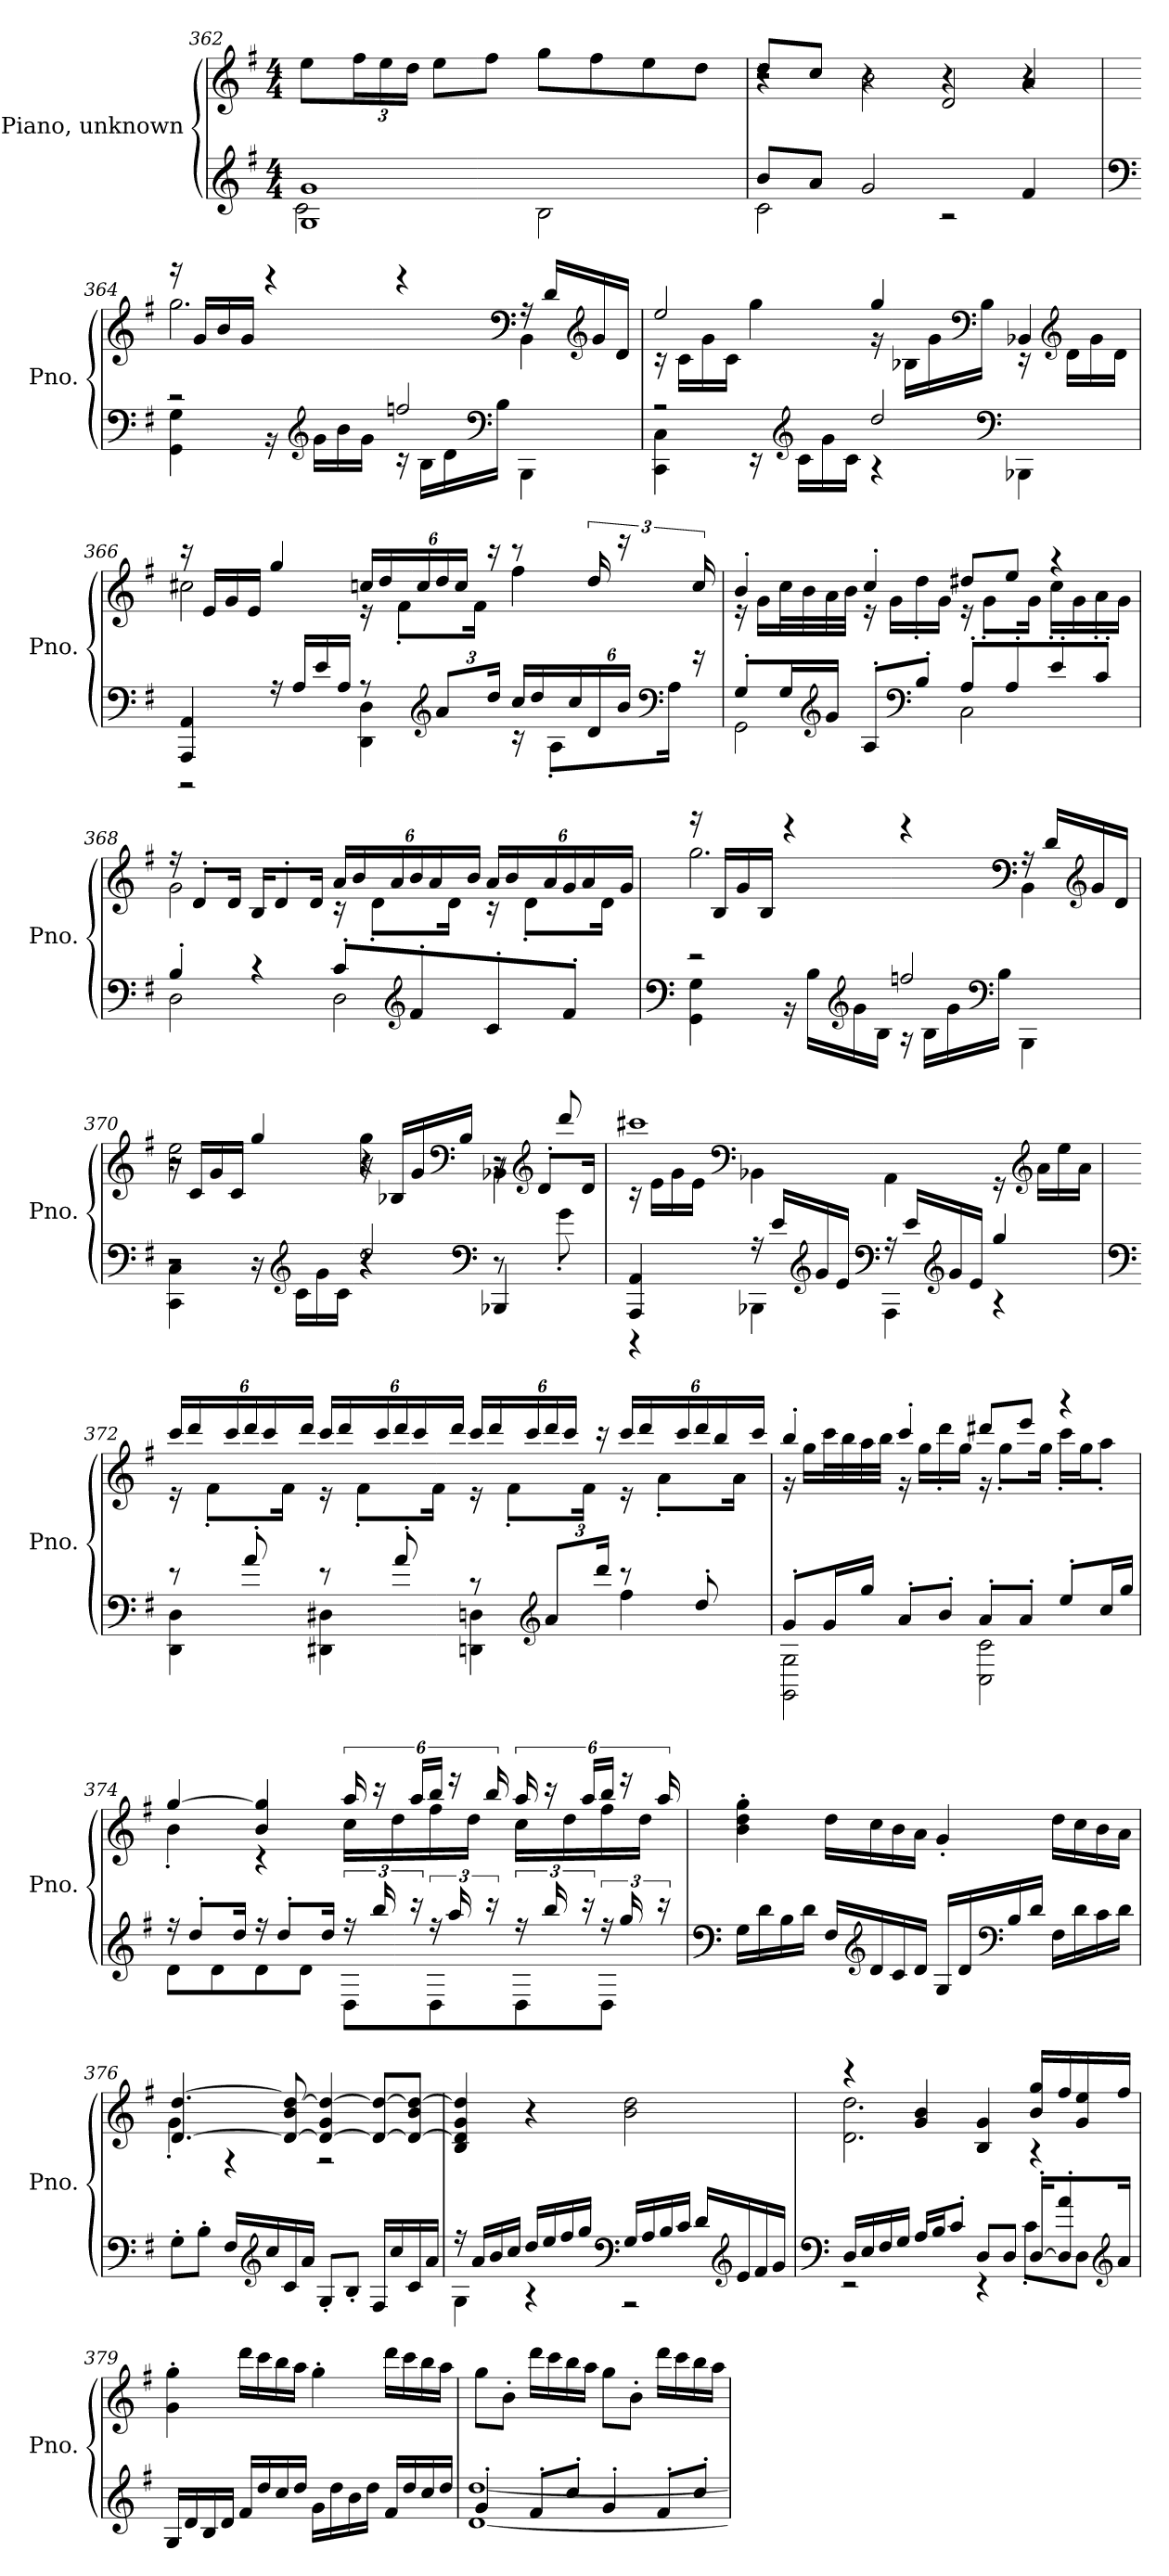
**kern	**kern
*part1	*part1
*staff2	*staff1
*I"Piano, unknown	*
*I'Pno.	*
*clefG2	*clefG2
*k[f#]	*k[f#]
*M4/4	*M4/4
=362	=362
*^	*
1G 1g	2c\	8ee\L
*	*	*Xbrackettup
.	.	24ff#\L
.	.	24ee\
.	.	24dd\JJ
.	.	8ee\L
.	.	8ff#\J
.	2B\	8gg\L
.	.	8ff#\
.	.	8ee\
.	.	8dd\J
=363	=363	=363
*	*	*^
*	*	*	*^
8b/L	2c\	8dd/L	4r	2r
8a/J	.	8cc/J	.	.
2g/	.	4r	2b\	.
.	2r	4r	.	2d/
4f#/	.	4a/	4r	.
*	*	*v	*v	*v
!!LO:LB:g=z
=364	=364	=364
*clefF4	*	*
*	*	*^
2r	4GG\ 4G\	16r	2.gg\
.	.	16g/LL	.
.	.	16b/	.
.	.	16g/JJ	.
.	16r	4r	.
*clefG2	*	*	*
.	16g\LL	.	.
.	16b\	.	.
.	16g\JJ	.	.
2ffn/	16r	4r	.
.	16B\LL	.	.
.	16d\	.	.
*clefF4	*	*	*
.	16B\JJ	.	.
*	*	*clefF4	*
.	4BBB\	16r	4BB\
.	.	16d/LL	.
*	*	*clefG2	*
.	.	16g/	.
.	.	16d/JJ	.
=365	=365	=365	=365
2r	4CC\ 4C\	2ee/	16r
.	.	.	16c\LL
.	.	.	16g\
.	.	.	16c\JJ
.	16r	.	4gg\
*clefG2	*	*	*
.	16c\LL	.	.
.	16g\	.	.
.	16c\JJ	.	.
2dd/	4r	4gg/	16r
.	.	.	16B-X\LL
.	.	.	16g\
*	*	*clefF4	*
.	.	.	16B-\JJ
*clefF4	*	*	*
.	4BBB-X\	4BB-X/	16r
*	*	*clefG2	*
.	.	.	16d\LL
.	.	.	16g\
.	.	.	16d\JJ
!!LO:LB:g=z	!!
=366	=366	=366	=366
4AAA/ 4AA/	2r	16r	2cc#X\
.	.	16e/LL	.
.	.	16g/	.
.	.	16e/JJ	.
16r	.	4gg/	.
16A/LL	.	.	.
16e/	.	.	.
16A/JJ	.	.	.
8r	4DD\ 4D\	24ccn/LL	16r
.	.	24dd/	.
.	.	.	8f#'\L
.	.	24cc/	.
*clefG2	*	*	*
*Xbrackettup	*	*brackettup	*
12a/L	.	24dd/	.
.	.	24cc/JJ	.
.	.	.	16f#\Jk
24dd/Jk	.	24r	.
24cc/LL	16r	8r	4ff#\
24dd/	.	.	.
.	8A'\L	.	.
24cc/	.	.	.
*brackettup	*	*	*
24d/	.	24dd/	.
24b/JJ	.	24r	.
*clefF4	*	*	*
.	16A\Jk	.	.
24r	.	24cc/	.
!!LO:LB:g=z	!!
=367	=367	=367	=367
8G'/L	2GG\	4b'/	16r
.	.	.	16g\LL
16G/L	.	.	32cc\L
.	.	.	32b\
*clefG2	*	*	*
16g/JJ	.	.	32a\
.	.	.	32b\JJJ
8A'/L	.	4cc'/	16r
.	.	.	16g\LL
*clefF4	*	*	*
8B'/J	.	.	16dd'\
.	.	.	16g\JJ
8A'/L	2C\	8dd#X/L	16r
.	.	.	8g'\L
8A'/	.	8ee/J	.
.	.	.	16g\Jk
8e'/	.	4r	16cc'\LL
.	.	.	16g\
8c'/J	.	.	16a'\
.	.	.	16g\JJ
=368	=368	=368	=368
4B'/	2D\	16r	2g\
.	.	8d'/L	.
.	.	16d/Jk	.
4r	.	16B/KL	.
.	.	8d'/	.
.	.	16d/Jk	.
*	*	*Xbrackettup	*
8c'/L	2D\	24a/LL	16r
.	.	24b/	.
.	.	.	8d'\L
.	.	24a/	.
*clefG2	*	*	*
8f#'/	.	24b/	.
.	.	24a/	.
.	.	.	16d\Jk
.	.	24b/JJ	.
8c'/	.	24a/LL	16r
.	.	24b/	.
.	.	.	8d'\L
.	.	24a/	.
8f#'/J	.	24g/	.
.	.	24a/	.
.	.	.	16d\Jk
.	.	24g/JJ	.
!!LO:LB:g=z	!!
=369	=369	=369	=369
*clefF4	*	*	*
2r	4GG\ 4G\	16r	2.gg\
.	.	16B/LL	.
.	.	16g/	.
.	.	16B/JJ	.
.	16r	4r	.
.	16B\LL	.	.
*clefG2	*	*	*
.	16g\	.	.
.	16B\JJ	.	.
2ffn/	16r	4r	.
.	16B\LL	.	.
.	16g\	.	.
*clefF4	*	*	*
.	16B\JJ	.	.
*	*	*clefF4	*
.	4BBB\	16r	4BB\
.	.	16d/LL	.
*	*	*clefG2	*
.	.	16g/	.
.	.	16d/JJ	.
!!LO:LB:g=z
=370	=370	=370	=370
*	*^	*	*^
2r	4CC\ 4C\	2r	2r	2ee\	16r
.	.	.	.	.	16c/LL
.	.	.	.	.	16g/
.	.	.	.	.	16c/JJ
.	16r	.	.	.	4gg/
*clefG2	*	*	*	*	*
.	16c\LL	.	.	.	.
.	16g\	.	.	.	.
.	16c\JJ	.	.	.	.
2dd/	4r	4r	4r	4gg\	16r
.	.	.	.	.	16B-X/LL
.	.	.	.	.	16g/
*	*	*	*clefF4	*	*
.	.	.	.	.	16B-/JJ
*clefF4	*	*	*	*	*
.	8r	4BBB-X/	8r	4BB-X\	16r
*	*	*	*clefG2	*	*
.	.	.	.	.	8d'/L
.	8g'\	.	8ddd/	.	.
.	.	.	.	.	16d/Jk
*	*v	*v	*	*	*
*	*	*	*v	*v
!!LO:PB:g=z
=371	=371	=371	=371
4AAA/ 4AA/	4r	1ccc#X	16r
.	.	.	16e\LL
.	.	.	16g\
.	.	.	16e\JJ
*	*	*clefF4	*
16r	4BBB-X\	.	4BB-X\
16e/LL	.	.	.
*clefG2	*	*	*
16g/	.	.	.
16e/JJ	.	.	.
*clefF4	*	*	*
16r	4AAA\	.	4AA\
16e/LL	.	.	.
*clefG2	*	*	*
16g/	.	.	.
16e/JJ	.	.	.
4gg/	4r	.	16r
*	*	*clefG2	*
.	.	.	16a\LL
.	.	.	16ee\
.	.	.	16a\JJ
!!LO:LB:g=z	!!
=372	=372	=372	=372
*clefF4	*	*	*
8r	4DD\ 4D\	24ccc/LL	16r
.	.	24ddd/	.
.	.	.	8f#'\L
.	.	24ccc/	.
8a'/	.	24ddd/	.
.	.	24ccc/	.
.	.	.	16f#\Jk
.	.	24ddd/JJ	.
8r	4DD#X\ 4D#X\	24ccc/LL	16r
.	.	24ddd/	.
.	.	.	8f#'\L
.	.	24ccc/	.
8a'/	.	24ddd/	.
.	.	24ccc/	.
.	.	.	16f#\Jk
.	.	24ddd/JJ	.
8r	4DDn\ 4Dn\	24ccc/LL	16r
.	.	24ddd/	.
.	.	.	8f#'\L
.	.	24ccc/	.
*clefG2	*	*	*
*Xbrackettup	*	*brackettup	*
12a/L	.	24ddd/	.
.	.	24ccc/JJ	.
.	.	.	16f#\Jk
24ddd/Jk	.	24r	.
*	*	*Xbrackettup	*
8r	4ff#\	24ccc/LL	16r
.	.	24ddd/	.
.	.	.	8a'\L
.	.	24ccc/	.
8dd'/	.	24ddd/	.
.	.	24bb/	.
.	.	.	16a\Jk
.	.	24ccc/JJ	.
!!LO:LB:g=z	!!
=373	=373	=373	=373
8g'/L	2GG\ 2G\	4bb'/	16r
.	.	.	16gg\LL
16g/L	.	.	32ccc\L
.	.	.	32bb\
16gg/JJ	.	.	32aa\
.	.	.	32bb\JJJ
8a'/L	.	4ccc'/	16r
.	.	.	16gg\LL
8b'/J	.	.	16ddd'\
.	.	.	16gg\JJ
8a'/L	2C\ 2c\	8ddd#X/L	16r
.	.	.	8gg'\L
8a'/J	.	8eee/J	.
.	.	.	16gg\Jk
8ee'/L	.	4r	16ccc'\LL
.	.	.	16gg\J
16cc/L	.	.	8aa'\J
16gg/JJ	.	.	.
=374	=374	=374	=374
16r	8d\L	[4gg/	4b'\
8dd'/L	.	.	.
.	8d\	.	.
16dd/Jk	.	.	.
16r	8d\	4b/ 4gg/]	4r
8dd'/L	.	.	.
.	8d\J	.	.
16dd/Jk	.	.	.
*brackettup	*	*brackettup	*
24r	8D\L	24aa/	16cc\LL
24bb/	.	24r	.
.	.	.	16dd\
24r	.	24aa/LL	.
24r	8D\	24bb/JJ	16ff#\
24aa/	.	24r	.
.	.	.	16dd\JJ
24r	.	24bb/	.
24r	8D\	24aa/	16cc\LL
24bb/	.	24r	.
.	.	.	16dd\
24r	.	24aa/LL	.
24r	8D\J	24bb/JJ	16ff#\
24gg/	.	24r	.
.	.	.	16dd\JJ
24r	.	24aa/	.
*v	*v	*	*
*	*v	*v
!!LO:LB:g=z
=375	=375
*clefF4	*
16G\LL	4b\' 4dd\' 4gg\'
16d\	.
16B\	.
16d\JJ	.
16F#/LL	16dd\LL
*clefG2	*
16d/	16cc\
16c/	16b\
16d/JJ	16a\JJ
16G/LL	4g'/
16d/	.
*clefF4	*
16B/	.
16d/JJ	.
16F#\LL	16dd\LL
16d\	16cc\
16c\	16b\
16d\JJ	16a\JJ
=376	=376
*	*^
8G'\L	[4.d/ [4.dd/	4g'\
8B'\J	.	.
16F#/LL	.	4r
*clefG2	*	*
16cc/	.	.
16c/	8d/_ 8b/ 8dd/_	.
16a/JJ	.	.
8G'/L	4d/_ 4g/ 4dd/_	2r
8B'/J	.	.
16F#/LL	8d/_ 8dd/_L	.
16cc/	.	.
16c/	8d/_ 8b/ 8dd/_J	.
16a/JJ	.	.
*	*v	*v
!!LO:LB:g=z
=377	=377
*^	*
16r	4G\	4B/ 4d/] 4g/ 4dd/]
16a/LL	.	.
16b/	.	.
16cc/JJ	.	.
16dd/LL	4r	4r
16ee/	.	.
16ff#/	.	.
16gg/JJ	.	.
*clefF4	*	*
16G/LL	2r	2b\ 2dd\
16A/	.	.
16B/	.	.
16c/JJ	.	.
16d/LL	.	.
*clefG2	*	*
16e/	.	.
16f#/	.	.
16g/JJ	.	.
=378	=378	=378
*clefF4	*	*
*	*	*^
16D/LL	2r	4r	2.d\ 2.dd\
16E/	.	.	.
16F#/	.	.	.
16G/JJ	.	.	.
16A/LL	.	4g/ 4b/	.
16B/J	.	.	.
8c'/J	.	.	.
8D/L	4r	4B/ 4g/	.
8D/J	.	.	.
[16D'/KL	8c'\L	16b/ 16gg/LL	4r
8D/]' 8a/'	.	16ff#/	.
.	8D\J	16g/ 16ee/	.
*clefG2	*	*	*
16a/Jk	.	16ff#/JJ	.
*v	*v	*	*
*	*v	*v
!!LO:LB:g=z
=379	=379
16G/LL	4g\' 4gg\'
16d/	.
16B/	.
16d/JJ	.
16f#/LL	16ddd\LL
16dd/	16ccc\
16cc/	16bb\
16dd/JJ	16aa\JJ
16g\LL	4gg'\
16dd\	.
16b\	.
16dd\JJ	.
16f#/LL	16ddd\LL
16dd/	16ccc\
16cc/	16bb\
16dd/JJ	16aa\JJ
=380	=380
*^	*
4g'/	[1d [1dd	8gg\L
.	.	8b'\J
8f#'/L	.	16ddd\LL
.	.	16ccc\
8cc'/J	.	16bb\
.	.	16aa\JJ
4g'/	.	8gg\L
.	.	8b'\J
8f#'/L	.	16ddd\LL
.	.	16ccc\
8cc'/J	.	16bb\
.	.	16aa\JJ
*v	*v	*
=	=
*-	*-
